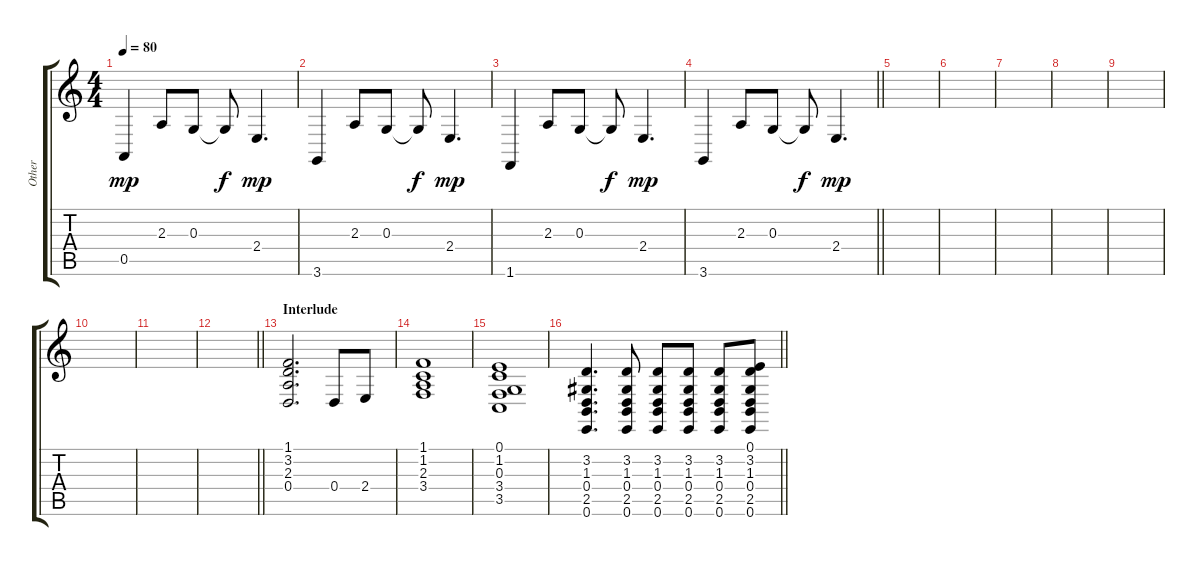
\track ("Other" "Other") {instrument brightacousticpiano}
\staff {score tabs}
\tuning (E4 B3 G3 D3 A2 E2) {hide}
\ts (4 4)
\tempo 80
\clef g2
\ks c
0.5.4{dy mp} 2.3.8 0.3.8 0.3{t}.8{dy f} 2.4.4{d dy mp} |
3.6.4 2.3.8 0.3.8 0.3{t}.8{dy f} 2.4.4{d dy mp} |
1.6.4 2.3.8 0.3.8 0.3{t}.8{dy f} 2.4.4{d dy mp} |
\barLineRight lightlight
3.6.4 2.3.8 0.3.8 0.3{t}.8{dy f} 2.4.4{d dy mp} |
|
|
|
|
|
|
|
\barLineRight lightlight
|
\section ("" "Interlude")
(1.1 3.2 2.3 0.4).2{d} 0.4.8 2.4.8 |
(1.1 1.2 2.3 3.4).1 |
(0.1 1.2 0.3 3.4 3.5).1 |
\barLineRight lightlight
(3.2 1.3 0.4 2.5 0.6).4{d} (3.2 1.3 0.4 2.5 0.6).8 (3.2 1.3 0.4 2.5 0.6).8 (3.2 1.3 0.4 2.5 0.6).8 (3.2 1.3 0.4 2.5 0.6).8 (0.1 3.2 1.3 0.4 2.5 0.6).8
